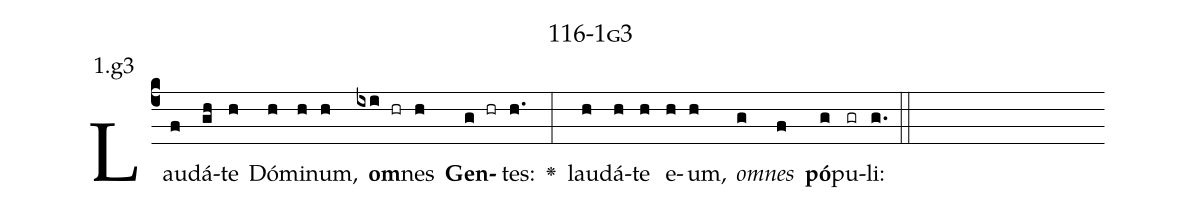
name: 116-1g3;
annotation: 1.g3;
%%
(c4)Lau(f)dá(gh)te(h) Dó(h)mi(h)num,(h) <b>om</b>(ixi hr)nes(h) <b>Gen</b>(g hr)tes:(h.) <v>\greheightstar</v>(:) lau(h)dá(h)te(h) e(h)um,(h) <i>om</i>(g)<i>nes</i>(f) <b>pó</b>(g)pu(gr)li:(g.) (::)


%E(h) u(h) o(g) u(f) a(g) e.(g.) (::)
